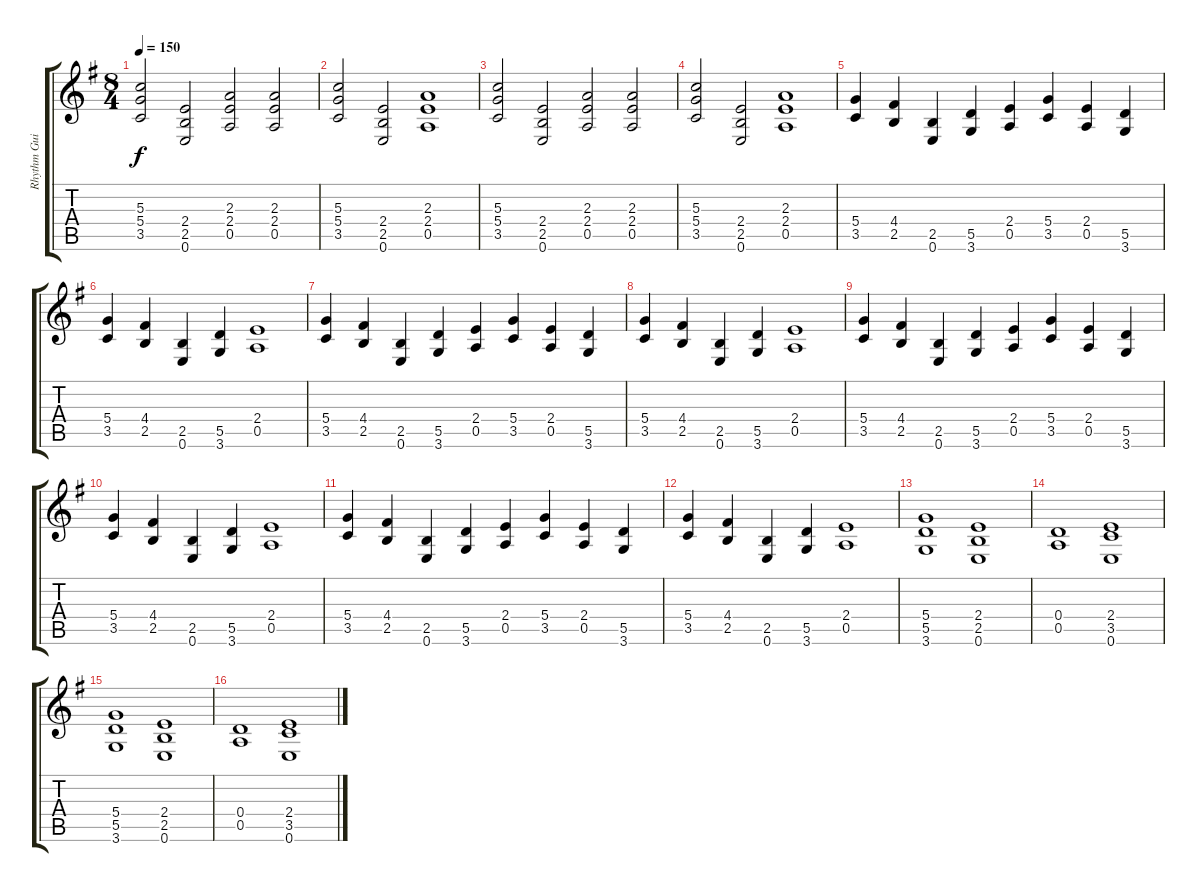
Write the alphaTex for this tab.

\track ("Rhythm Guitar 3" "Rhythm Gui") {instrument distortionguitar}
\staff {score tabs}
\tuning (E4 B3 G3 D3 A2 E2) {hide}
\ts (8 4)
\tempo 150
\clef g2
\ks g
(5.3 5.4 3.5).2{dy f instrument distortionguitar} (2.4 2.5 0.6).2 (2.3 2.4 0.5).2 (2.3 2.4 0.5).2 |
(5.3 5.4 3.5).2 (2.4 2.5 0.6).2 (2.3 2.4 0.5).1 |
(5.3 5.4 3.5).2 (2.4 2.5 0.6).2 (2.3 2.4 0.5).2 (2.3 2.4 0.5).2 |
(5.3 5.4 3.5).2 (2.4 2.5 0.6).2 (2.3 2.4 0.5).1 |
(5.4 3.5).4 (4.4 2.5).4 (2.5 0.6).4 (5.5 3.6).4 (2.4 0.5).4 (5.4 3.5).4 (2.4 0.5).4 (5.5 3.6).4 |
(5.4 3.5).4 (4.4 2.5).4 (2.5 0.6).4 (5.5 3.6).4 (2.4 0.5).1 |
(5.4 3.5).4 (4.4 2.5).4 (2.5 0.6).4 (5.5 3.6).4 (2.4 0.5).4 (5.4 3.5).4 (2.4 0.5).4 (5.5 3.6).4 |
(5.4 3.5).4 (4.4 2.5).4 (2.5 0.6).4 (5.5 3.6).4 (2.4 0.5).1 |
(5.4 3.5).4 (4.4 2.5).4 (2.5 0.6).4 (5.5 3.6).4 (2.4 0.5).4 (5.4 3.5).4 (2.4 0.5).4 (5.5 3.6).4 |
(5.4 3.5).4 (4.4 2.5).4 (2.5 0.6).4 (5.5 3.6).4 (2.4 0.5).1 |
(5.4 3.5).4 (4.4 2.5).4 (2.5 0.6).4 (5.5 3.6).4 (2.4 0.5).4 (5.4 3.5).4 (2.4 0.5).4 (5.5 3.6).4 |
(5.4 3.5).4 (4.4 2.5).4 (2.5 0.6).4 (5.5 3.6).4 (2.4 0.5).1 |
(5.4 5.5 3.6).1 (2.4 2.5 0.6).1 |
(0.4 0.5).1 (2.4 3.5 0.6).1 |
(5.4 5.5 3.6).1 (2.4 2.5 0.6).1 |
(0.4 0.5).1 (2.4 3.5 0.6).1
